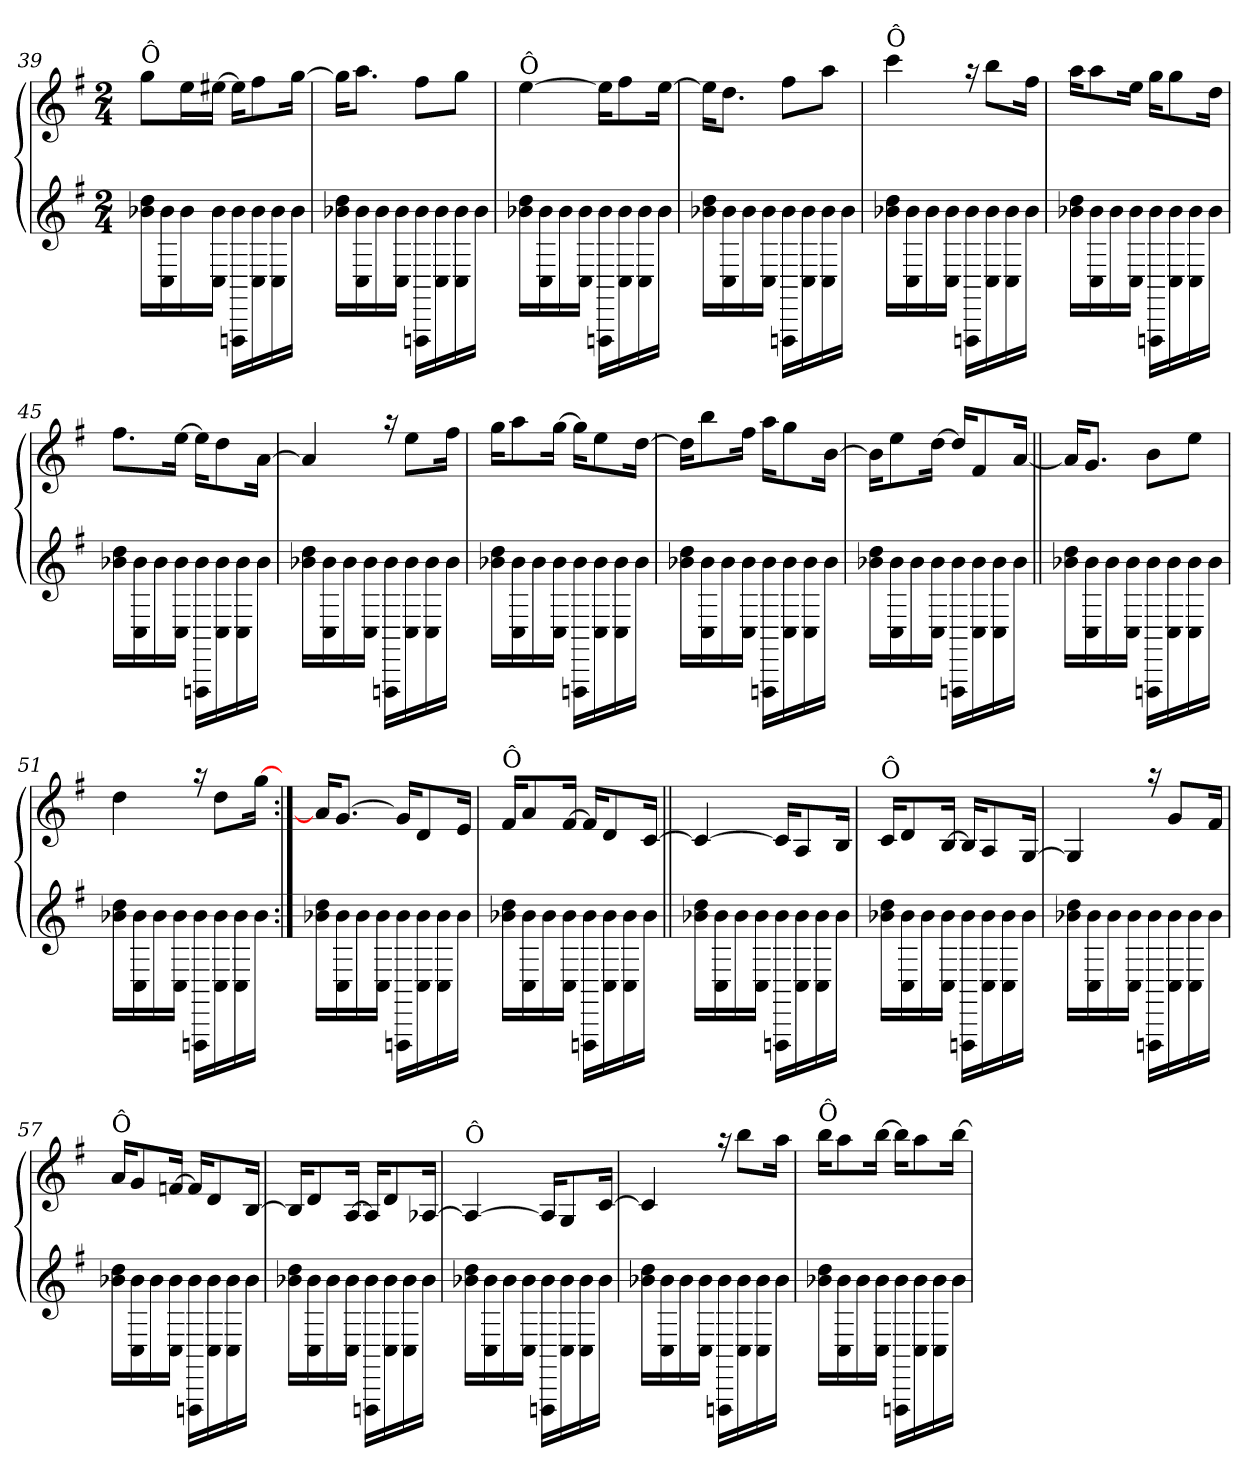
**kern	**kern
*part2	*part1
*staff2	*staff1
*clefG2	*clefG2
*ITrd-7c-12	*
*k[f#]	*k[f#]
*G:	*G:
*M2/4	*M2/4
=39	=39
*	*^
!	!LO:TX:a:t=Ô	!
16bb-\ 16ddd\LL	8gg\L	2ryy
16c\ 16bb-\	.	.
16bb-\	16ee\L	.
16c\ 16bb-\JJ	[<16ee#X\JJ	.
16FF\ 16bb-\LL	16ee#\KL]	.
16c\ 16bb-\	8ff#\	.
16c\ 16bb-\	.	.
16bb-\JJ	[<16gg\Jk	.
=40	=40	=40
16bb-\ 16ddd\LL	16gg\KL]	2ryy
16c\ 16bb-\	8.aa\J	.
16bb-\	.	.
16c\ 16bb-\JJ	.	.
16FF\ 16bb-\LL	8ff#\L	.
16c\ 16bb-\	.	.
16c\ 16bb-\	8gg\J	.
16bb-\JJ	.	.
!!LO:PB:g=z	!!
=41	=41	=41
!	!LO:TX:a:t=Ô	!
16bb-\ 16ddd\LL	[<4ee\	2ryy
16c\ 16bb-\	.	.
16bb-\	.	.
16c\ 16bb-\JJ	.	.
16FF\ 16bb-\LL	16ee\KL]	.
16c\ 16bb-\	8ff#\	.
16c\ 16bb-\	.	.
16bb-\JJ	[<16ee\Jk	.
=42	=42	=42
16bb-\ 16ddd\LL	16ee\KL]	2ryy
16c\ 16bb-\	8.dd\J	.
16bb-\	.	.
16c\ 16bb-\JJ	.	.
16FF\ 16bb-\LL	8ff#\L	.
16c\ 16bb-\	.	.
16c\ 16bb-\	8aa\J	.
16bb-\JJ	.	.
=43	=43	=43
!	!LO:TX:a:t=Ô	!
16bb-\ 16ddd\LL	4ccc\	2ryy
16c\ 16bb-\	.	.
16bb-\	.	.
16c\ 16bb-\JJ	.	.
16FF\ 16bb-\LL	16raa	.
16c\ 16bb-\	8bb\L	.
16c\ 16bb-\	.	.
16bb-\JJ	16ff#\Jk	.
=44	=44	=44
16bb-\ 16ddd\LL	16aa\KL	2ryy
16c\ 16bb-\	8aa\	.
16bb-\	.	.
16c\ 16bb-\JJ	16ee\Jk	.
16FF\ 16bb-\LL	16gg\KL	.
16c\ 16bb-\	8gg\	.
16c\ 16bb-\	.	.
16bb-\JJ	16dd\Jk	.
=45	=45	=45
16bb-\ 16ddd\LL	8.ff#\L	2ryy
16c\ 16bb-\	.	.
16bb-\	.	.
16c\ 16bb-\JJ	[<16ee\Jk	.
16FF\ 16bb-\LL	16ee\KL]	.
16c\ 16bb-\	8dd\	.
16c\ 16bb-\	.	.
16bb-\JJ	[<16a\Jk	.
=46	=46	=46
16bb-\ 16ddd\LL	4a/]	2ryy
16c\ 16bb-\	.	.
16bb-\	.	.
16c\ 16bb-\JJ	.	.
16FF\ 16bb-\LL	16raa	.
16c\ 16bb-\	8ee\L	.
16c\ 16bb-\	.	.
16bb-\JJ	16ff#\Jk	.
!!LO:LB:g=z	!!
=47	=47	=47
16bb-\ 16ddd\LL	16gg\KL	2ryy
16c\ 16bb-\	8aa\	.
16bb-\	.	.
16c\ 16bb-\JJ	[<16gg\Jk	.
16FF\ 16bb-\LL	16gg\KL]	.
16c\ 16bb-\	8ee\	.
16c\ 16bb-\	.	.
16bb-\JJ	[<16dd\Jk	.
=48	=48	=48
16bb-\ 16ddd\LL	16dd\KL]	2ryy
16c\ 16bb-\	8bb\	.
16bb-\	.	.
16c\ 16bb-\JJ	16ff#\Jk	.
16FF\ 16bb-\LL	16aa\KL	.
16c\ 16bb-\	8gg\	.
16c\ 16bb-\	.	.
16bb-\JJ	[<16b\Jk	.
=49	=49	=49
16bb-\ 16ddd\LL	16b\KL]	4ryy
16c\ 16bb-\	8ee\	.
16bb-\	.	.
16c\ 16bb-\JJ	[<16dd\Jk	.
16FF\ 16bb-\LL	16dd/KL]	4ryy
16c\ 16bb-\	8f#/	.
16c\ 16bb-\	.	.
16bb-\JJ	[>16a/Jk	.
=50||	=50||	=50||
16bb-\ 16ddd\LL	16a/KL]	2ryy
16c\ 16bb-\	8.g/J	.
16bb-\	.	.
16c\ 16bb-\JJ	.	.
16FF\ 16bb-\LL	8b\L	.
16c\ 16bb-\	.	.
16c\ 16bb-\	8ee\J	.
16bb-\JJ	.	.
=51	=51	=51
16bb-\ 16ddd\LL	4dd\	2ryy
16c\ 16bb-\	.	.
16bb-\	.	.
16c\ 16bb-\JJ	.	.
16FF\ 16bb-\LL	16raa	.
16c\ 16bb-\	8dd\L	.
16c\ 16bb-\	.	.
16bb-\JJ	[<16gg\Jk	.
!!LO:LB:g=z	!!
=52:|!	=52:|!	=52:|!
16bb-\ 16ddd\LL	16a/KL]	2ryy
16c\ 16bb-\	[>8.g/J	.
16bb-\	.	.
16c\ 16bb-\JJ	.	.
16FF\ 16bb-\LL	16g/KL]	.
16c\ 16bb-\	8d/	.
16c\ 16bb-\	.	.
16bb-\JJ	16e/Jk	.
=53	=53	=53
!	!LO:TX:a:t=Ô	!
16bb-\ 16ddd\LL	16f#/KL	2ryy
16c\ 16bb-\	8a/	.
16bb-\	.	.
16c\ 16bb-\JJ	[>16f#/Jk	.
16FF\ 16bb-\LL	16f#/KL]	.
16c\ 16bb-\	8d/	.
16c\ 16bb-\	.	.
16bb-\JJ	[>16c/Jk	.
=54||	=54||	=54||
16bb-\ 16ddd\LL	4c/_	2ryy
16c\ 16bb-\	.	.
16bb-\	.	.
16c\ 16bb-\JJ	.	.
16FF\ 16bb-\LL	16c/KL]	.
16c\ 16bb-\	8A/	.
16c\ 16bb-\	.	.
16bb-\JJ	16B/Jk	.
=55	=55	=55
!	!LO:TX:a:t=Ô	!
16bb-\ 16ddd\LL	16c/KL	2ryy
16c\ 16bb-\	8d/	.
16bb-\	.	.
16c\ 16bb-\JJ	[>16B/Jk	.
16FF\ 16bb-\LL	16B/KL]	.
16c\ 16bb-\	8A/	.
16c\ 16bb-\	.	.
16bb-\JJ	[>16G/Jk	.
=56	=56	=56
16bb-\ 16ddd\LL	4G/]	2ryy
16c\ 16bb-\	.	.
16bb-\	.	.
16c\ 16bb-\JJ	.	.
16FF\ 16bb-\LL	16raa	.
16c\ 16bb-\	8g/L	.
16c\ 16bb-\	.	.
16bb-\JJ	16f#/Jk	.
!!LO:LB:g=z	!!
=57	=57	=57
!	!LO:TX:a:t=Ô	!
16bb-\ 16ddd\LL	16a/KL	2ryy
16c\ 16bb-\	8g/	.
16bb-\	.	.
16c\ 16bb-\JJ	[>16fn/Jk	.
16FF\ 16bb-\LL	16f/KL]	.
16c\ 16bb-\	8d/	.
16c\ 16bb-\	.	.
16bb-\JJ	[>16B/Jk	.
=58	=58	=58
16bb-\ 16ddd\LL	16B/KL]	2ryy
16c\ 16bb-\	8d/	.
16bb-\	.	.
16c\ 16bb-\JJ	[>16A/Jk	.
16FF\ 16bb-\LL	16A/KL]	.
16c\ 16bb-\	8d/	.
16c\ 16bb-\	.	.
16bb-\JJ	[>16A-X/Jk	.
=59	=59	=59
!	!LO:TX:a:t=Ô	!
16bb-\ 16ddd\LL	4A-/_	2ryy
16c\ 16bb-\	.	.
16bb-\	.	.
16c\ 16bb-\JJ	.	.
16FF\ 16bb-\LL	16A-/KL]	.
16c\ 16bb-\	8G/	.
16c\ 16bb-\	.	.
16bb-\JJ	[>16c/Jk	.
=60	=60	=60
16bb-\ 16ddd\LL	4c/]	2ryy
16c\ 16bb-\	.	.
16bb-\	.	.
16c\ 16bb-\JJ	.	.
16FF\ 16bb-\LL	16raa	.
16c\ 16bb-\	8bb\L	.
16c\ 16bb-\	.	.
16bb-\JJ	16aa\Jk	.
=61	=61	=61
!	!LO:TX:a:t=Ô	!
16bb-\ 16ddd\LL	16bb\KL	2ryy
16c\ 16bb-\	8aa\	.
16bb-\	.	.
16c\ 16bb-\JJ	[<16bb\Jk	.
16FF\ 16bb-\LL	16bb\KL]	.
16c\ 16bb-\	8aa\	.
16c\ 16bb-\	.	.
16bb-\JJ	[<16bb\Jk	.
*	*v	*v
=	=
*-	*-
